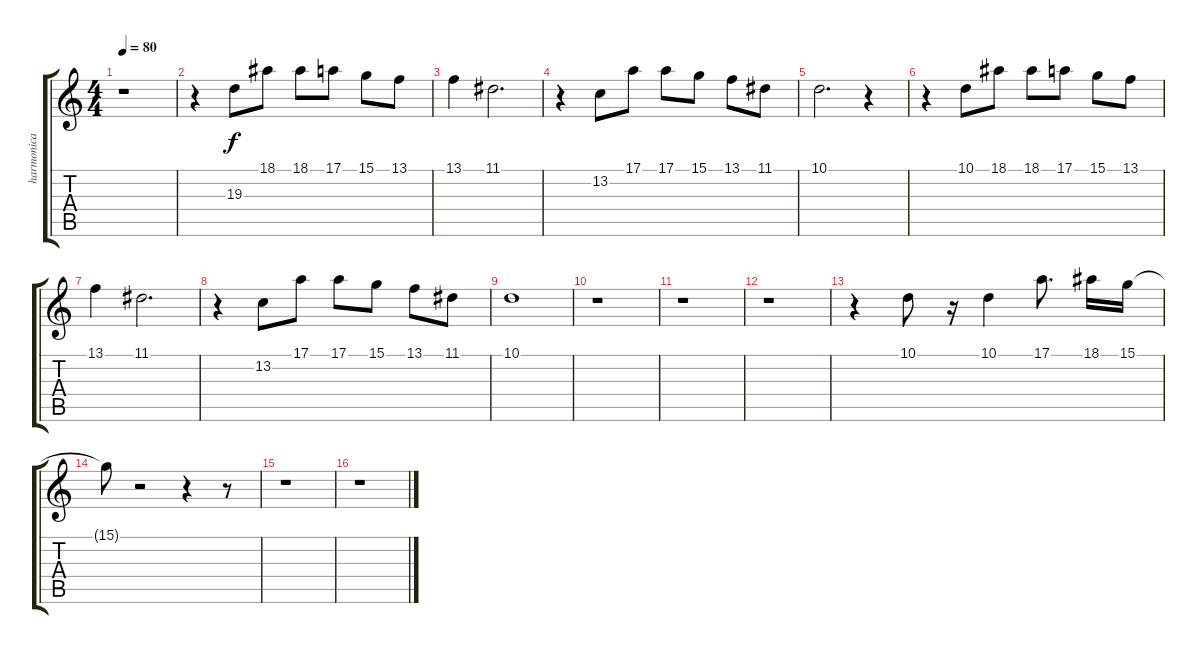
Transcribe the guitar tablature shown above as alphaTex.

\track ("harmonica" "harmonica") {instrument harmonica}
\staff {score tabs}
\tuning (E4 B3 G3 D3 A2 E2) {hide}
\ts (4 4)
\tempo 80
\clef g2
\ks c
r.1{dy f} |
r.4 19.3.8 18.1.8 18.1.8 17.1.8 15.1.8 13.1.8 |
13.1.4 11.1.2{d} |
r.4 13.2.8 17.1.8 17.1.8 15.1.8 13.1.8 11.1.8 |
10.1.2{d} r.4 |
r.4 10.1.8 18.1.8 18.1.8 17.1.8 15.1.8 13.1.8 |
13.1.4 11.1.2{d} |
r.4 13.2.8 17.1.8 17.1.8 15.1.8 13.1.8 11.1.8 |
10.1.1 |
r.1 |
r.1 |
r.1 |
r.4 10.1.8 r.16 10.1.4 17.1.8{d} 18.1.16 15.1.16 |
15.1{t}.8 r.2 r.4 r.8 |
r.1 |
r.1
